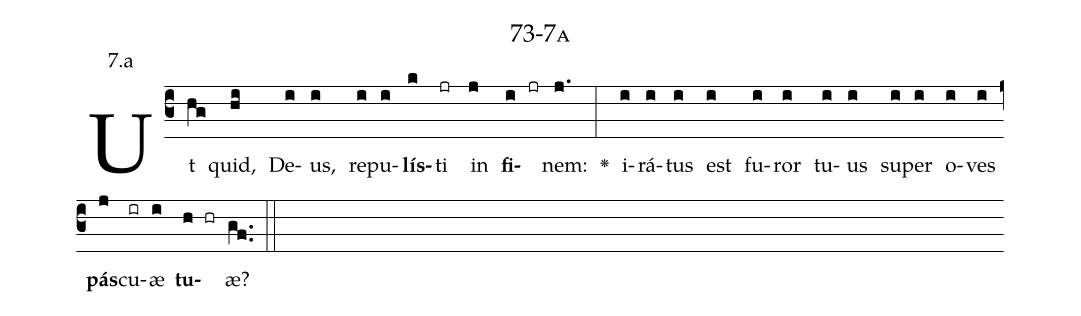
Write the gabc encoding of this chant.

name: 73-7a;
annotation: 7.a;
%%
(c3)Ut(hg) quid,(hi) De(i)us,(i) re(i)pu(i)<b>lís</b>(k)ti(jr) in(j) <b>fi</b>(i jr)nem:(j.) <v>\greheightstar</v>(:) i(i)rá(i)tus(i) est(i) fu(i)ror(i) tu(i)us(i) su(i)per(i) o(i)ves(i) <b>pás</b>(j)cu(ir)æ(i) <b>tu</b>(h hr)æ?(gf..) (::)


%E(i) u(i) o(j) u(i) a(h) e.(gf..) (::)
